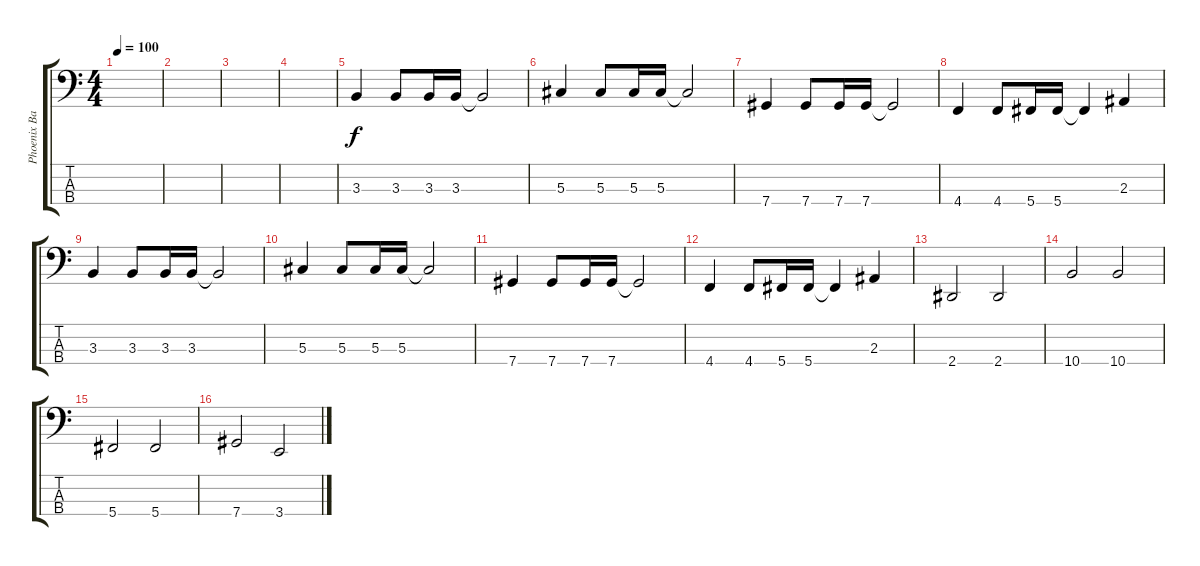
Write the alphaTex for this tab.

\track ("Phoenix Bass1" "Phoenix Ba") {instrument acousticguitarsteel}
\staff {score tabs}
\tuning (Gb2 Db2 Ab1 Db1) {hide}
\ts (4 4)
\tempo 100
\clef f4
\ks c
|
|
|
|
3.3.4 3.3.8 3.3.16 3.3.16 3.3{t}.2 |
5.3.4 5.3.8 5.3.16 5.3.16 5.3{t}.2 |
7.4.4 7.4.8 7.4.16 7.4.16 7.4{t}.2 |
4.4.4 4.4.8 5.4.16 5.4.16 5.4{t}.4 2.3.4 |
3.3.4 3.3.8 3.3.16 3.3.16 3.3{t}.2 |
5.3.4 5.3.8 5.3.16 5.3.16 5.3{t}.2 |
7.4.4 7.4.8 7.4.16 7.4.16 7.4{t}.2 |
4.4.4 4.4.8 5.4.16 5.4.16 5.4{t}.4 2.3.4 |
2.4.2 2.4.2 |
10.4.2 10.4.2 |
5.4.2 5.4.2 |
7.4.2 3.4.2
